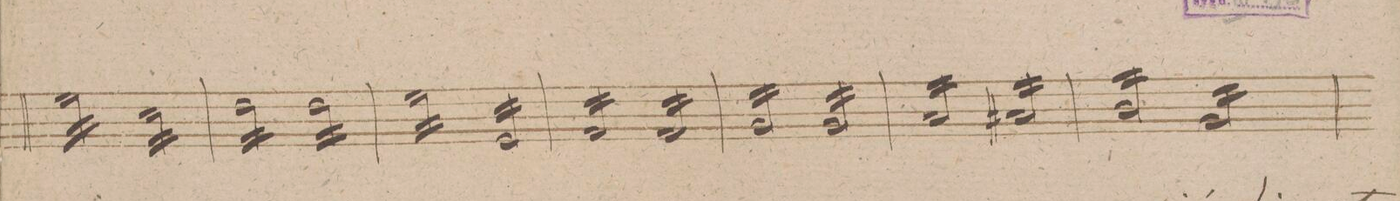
**kern	**dynam
*I"Viola.	*
*clefC3	*
*k[f#c#g#d#]	*
*met(c)	*
*M4/4	*
16f#\LL	.
16f#\	.
16f#\	.
16f#\	.
16f#\	.
16f#\	.
16f#\	.
16f#\JJ	.
16d#\LL	.
16d#\	.
16d#\	.
16d#\	.
16d#\	.
16d#\	.
16d#\	.
16d#\JJ	.
=183	=183
16e\LL	.
16e\	.
16e\	.
16e\	.
16e\	.
16e\	.
16e\	.
16e\JJ	.
16e\LL	.
16e\	.
16e\	.
16e\	.
16e\	.
16e\	.
16e\	.
16e\JJ	.
=184	=184
16f#\LL	.
16f#\	.
16f#\	.
16f#\	.
16f#\	.
16f#\	.
16f#\	.
16f#\JJ	.
16F#/LL	.
16F#/	.
16F#/	.
16F#/	.
16F#/	.
16F#/	.
16F#/	.
16F#/JJ	.
=185	=185
16G#/LL	.
16G#/	.
16G#/	.
16G#/	.
16G#/	.
16G#/	.
16G#/	.
16G#/JJ	.
16G#/LL	.
16G#/	.
16G#/	.
16G#/	.
16G#/	.
16G#/	.
16G#/	.
16G#/JJ	.
=186	=186
16A/LL	.
16A/	.
16A/	.
16A/	.
16A/	.
16A/	.
16A/	.
16A/JJ	.
16A/LL	.
16A/	.
16A/	.
16A/	.
16A/	.
16A/	.
16A/	.
16A/JJ	.
=187	=187
16B/LL	.
16B/	.
16B/	.
16B/	.
16B/	.
16B/	.
16B/	.
16B/JJ	.
16B#X/LL	.
16B#/	.
16B#/	.
16B#/	.
16B#/	.
16B#/	.
16B#/	.
16B#/JJ	.
=188	=188
16c#/LL	.
16c#/	.
16c#/	.
16c#/	.
16c#/	.
16c#/	.
16c#/	.
16c#/JJ	.
16A/LL	.
16A/	.
16A/	.
16A/	.
16A/	.
16A/	.
16A/	.
16A/JJ	.
=189	=189
*-	*-
